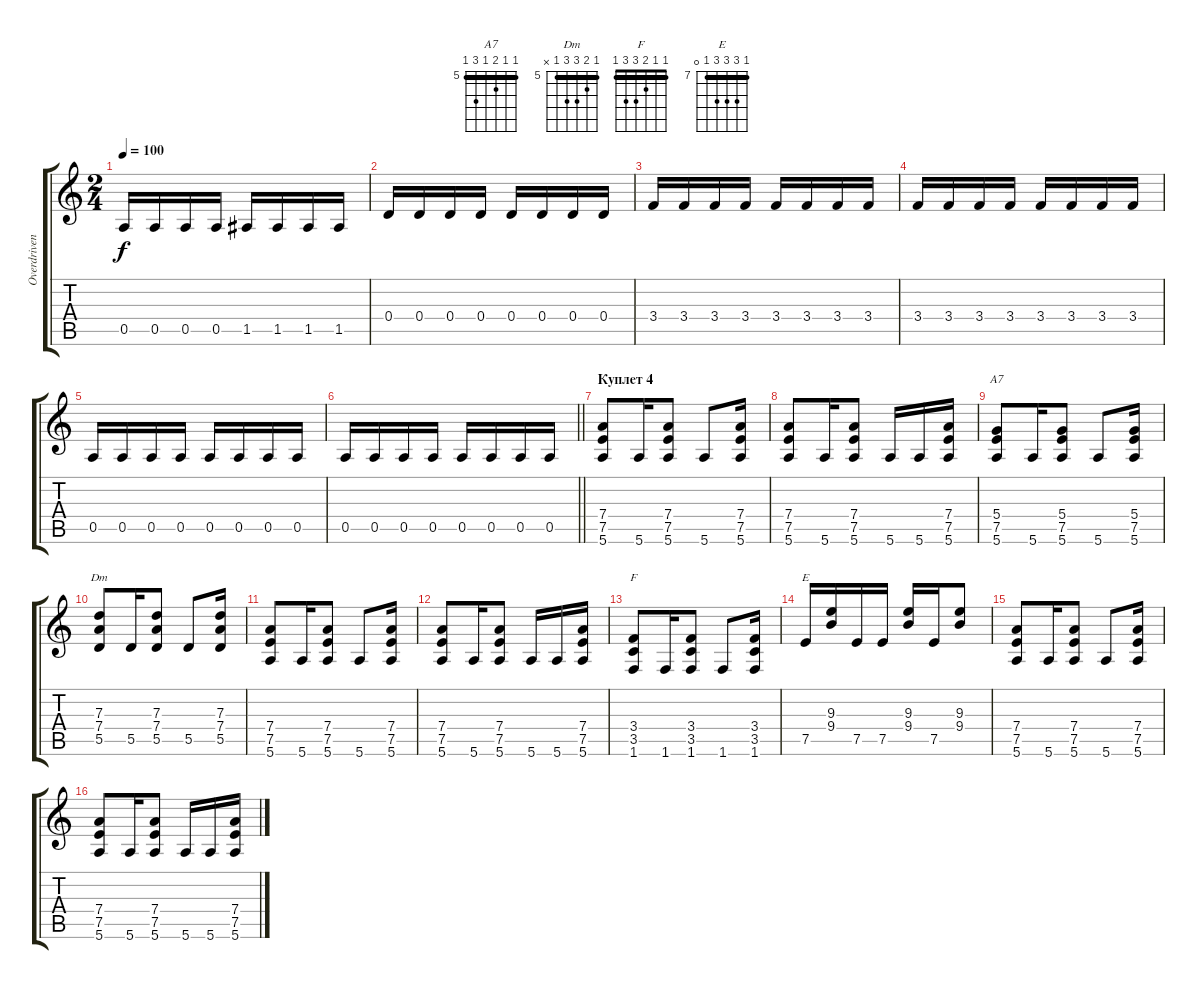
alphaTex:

\track ("Overdriven" "Overdriven") {instrument overdrivenguitar}
\staff {score tabs}
\tuning (E4 B3 G3 D3 A2 E2) {hide}
\chord ("A7" 5 5 6 5 7 5) {firstfret 5 barre 5}
\chord ("Dm" 5 6 7 7 5 x) {firstfret 5 barre 5}
\chord ("F" 1 1 2 3 3 1) {barre 1}
\chord ("E" 7 9 9 9 7 0) {firstfret 7 barre 7}
\ts (2 4)
\tempo 100
\clef g2
\ks c
0.5.16{dy f} 0.5.16 0.5.16 0.5.16 1.5.16 1.5.16 1.5.16 1.5.16 |
0.4.16 0.4.16 0.4.16 0.4.16 0.4.16 0.4.16 0.4.16 0.4.16 |
3.4.16 3.4.16 3.4.16 3.4.16 3.4.16 3.4.16 3.4.16 3.4.16 |
3.4.16 3.4.16 3.4.16 3.4.16 3.4.16 3.4.16 3.4.16 3.4.16 |
0.5.16 0.5.16 0.5.16 0.5.16 0.5.16 0.5.16 0.5.16 0.5.16 |
\barLineRight lightlight
0.5.16 0.5.16 0.5.16 0.5.16 0.5.16 0.5.16 0.5.16 0.5.16 |
\section ("" "Куплет 4")
(7.4 7.5 5.6).8{volume 13} 5.6.16 (7.4 7.5 5.6).8 5.6.8 (7.4 7.5 5.6).16 |
(7.4 7.5 5.6).8 5.6.16 (7.4 7.5 5.6).8 5.6.16 5.6.16 (7.4 7.5 5.6).16 |
(5.4 7.5 5.6).8{ch "A7"} 5.6.16 (5.4 7.5 5.6).8 5.6.8 (5.4 7.5 5.6).16 |
(7.3 7.4 5.5).8{ch "Dm"} 5.5.16 (7.3 7.4 5.5).8 5.5.8 (7.3 7.4 5.5).16 |
(7.4 7.5 5.6).8 5.6.16 (7.4 7.5 5.6).8 5.6.8 (7.4 7.5 5.6).16 |
(7.4 7.5 5.6).8 5.6.16 (7.4 7.5 5.6).8 5.6.16 5.6.16 (7.4 7.5 5.6).16 |
(3.4 3.5 1.6).8{ch "F"} 1.6.16 (3.4 3.5 1.6).8 1.6.8 (3.4 3.5 1.6).16 |
7.5.16{ch "E"} (9.3 9.4).16 7.5.16 7.5.16 (9.3 9.4).16 7.5.16 (9.3 9.4).8 |
(7.4 7.5 5.6).8 5.6.16 (7.4 7.5 5.6).8 5.6.8 (7.4 7.5 5.6).16 |
(7.4 7.5 5.6).8 5.6.16 (7.4 7.5 5.6).8 5.6.16 5.6.16 (7.4 7.5 5.6).16
